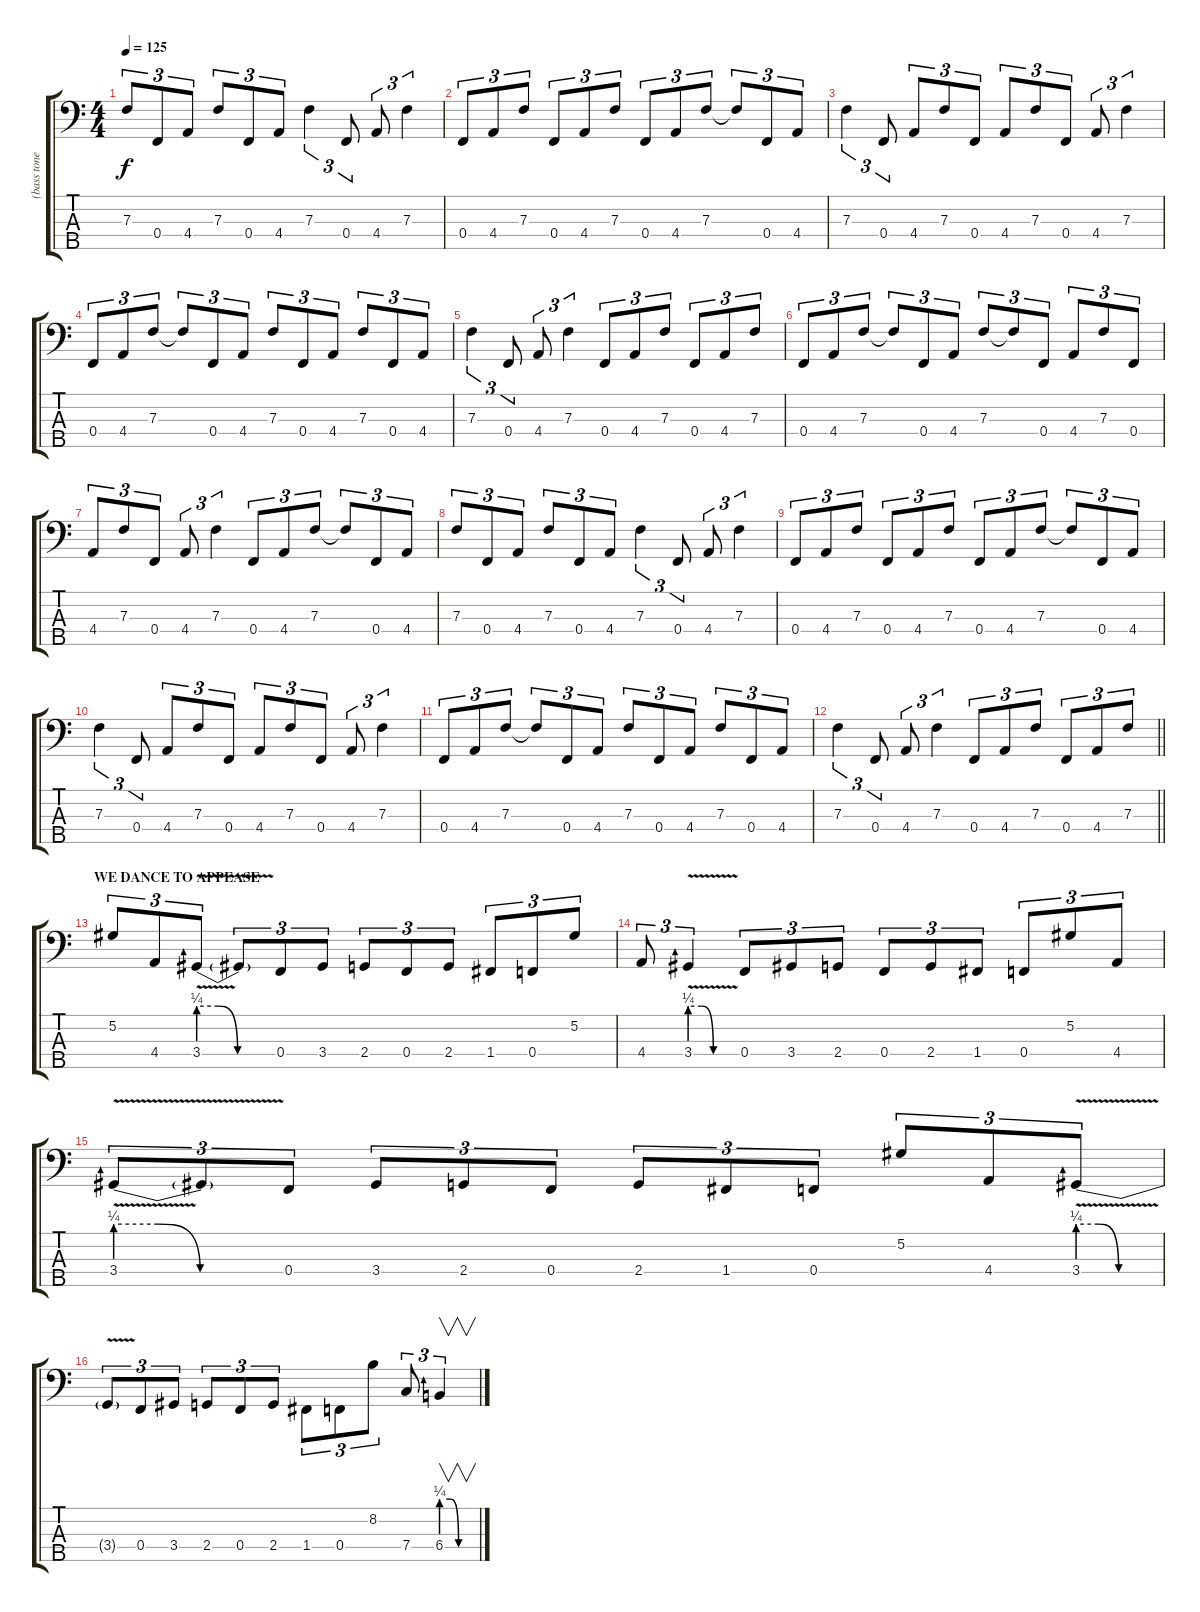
\track ("(bass tone)" "(bass tone") {instrument electricbasspick}
\staff {score tabs}
\tuning (Ab2 Eb2 Bb1 F1 C1) {hide}
\ts (4 4)
\tempo 125
\clef f4
\ks c
7.3.8{tu (3 2) dy f} 0.4.8{tu (3 2)} 4.4.8{tu (3 2)} 7.3.8{tu (3 2)} 0.4.8{tu (3 2)} 4.4.8{tu (3 2)} 7.3.4{tu (3 2)} 0.4.8{tu (3 2)} 4.4.8{tu (3 2)} 7.3.4{tu (3 2)} |
0.4.8{tu (3 2)} 4.4.8{tu (3 2)} 7.3.8{tu (3 2)} 0.4.8{tu (3 2)} 4.4.8{tu (3 2)} 7.3.8{tu (3 2)} 0.4.8{tu (3 2)} 4.4.8{tu (3 2)} 7.3.8{tu (3 2)} 7.3{t}.8{tu (3 2)} 0.4.8{tu (3 2)} 4.4.8{tu (3 2)} |
7.3.4{tu (3 2)} 0.4.8{tu (3 2)} 4.4.8{tu (3 2)} 7.3.8{tu (3 2)} 0.4.8{tu (3 2)} 4.4.8{tu (3 2)} 7.3.8{tu (3 2)} 0.4.8{tu (3 2)} 4.4.8{tu (3 2)} 7.3.4{tu (3 2)} |
0.4.8{tu (3 2)} 4.4.8{tu (3 2)} 7.3.8{tu (3 2)} 7.3{t}.8{tu (3 2)} 0.4.8{tu (3 2)} 4.4.8{tu (3 2)} 7.3.8{tu (3 2)} 0.4.8{tu (3 2)} 4.4.8{tu (3 2)} 7.3.8{tu (3 2)} 0.4.8{tu (3 2)} 4.4.8{tu (3 2)} |
7.3.4{tu (3 2)} 0.4.8{tu (3 2)} 4.4.8{tu (3 2)} 7.3.4{tu (3 2)} 0.4.8{tu (3 2)} 4.4.8{tu (3 2)} 7.3.8{tu (3 2)} 0.4.8{tu (3 2)} 4.4.8{tu (3 2)} 7.3.8{tu (3 2)} |
0.4.8{tu (3 2)} 4.4.8{tu (3 2)} 7.3.8{tu (3 2)} 7.3{t}.8{tu (3 2)} 0.4.8{tu (3 2)} 4.4.8{tu (3 2)} 7.3.8{tu (3 2)} 7.3{t}.8{tu (3 2)} 0.4.8{tu (3 2)} 4.4.8{tu (3 2)} 7.3.8{tu (3 2)} 0.4.8{tu (3 2)} |
4.4.8{tu (3 2)} 7.3.8{tu (3 2)} 0.4.8{tu (3 2)} 4.4.8{tu (3 2)} 7.3.4{tu (3 2)} 0.4.8{tu (3 2)} 4.4.8{tu (3 2)} 7.3.8{tu (3 2)} 7.3{t}.8{tu (3 2)} 0.4.8{tu (3 2)} 4.4.8{tu (3 2)} |
7.3.8{tu (3 2)} 0.4.8{tu (3 2)} 4.4.8{tu (3 2)} 7.3.8{tu (3 2)} 0.4.8{tu (3 2)} 4.4.8{tu (3 2)} 7.3.4{tu (3 2)} 0.4.8{tu (3 2)} 4.4.8{tu (3 2)} 7.3.4{tu (3 2)} |
0.4.8{tu (3 2)} 4.4.8{tu (3 2)} 7.3.8{tu (3 2)} 0.4.8{tu (3 2)} 4.4.8{tu (3 2)} 7.3.8{tu (3 2)} 0.4.8{tu (3 2)} 4.4.8{tu (3 2)} 7.3.8{tu (3 2)} 7.3{t}.8{tu (3 2)} 0.4.8{tu (3 2)} 4.4.8{tu (3 2)} |
7.3.4{tu (3 2)} 0.4.8{tu (3 2)} 4.4.8{tu (3 2)} 7.3.8{tu (3 2)} 0.4.8{tu (3 2)} 4.4.8{tu (3 2)} 7.3.8{tu (3 2)} 0.4.8{tu (3 2)} 4.4.8{tu (3 2)} 7.3.4{tu (3 2)} |
0.4.8{tu (3 2)} 4.4.8{tu (3 2)} 7.3.8{tu (3 2)} 7.3{t}.8{tu (3 2)} 0.4.8{tu (3 2)} 4.4.8{tu (3 2)} 7.3.8{tu (3 2)} 0.4.8{tu (3 2)} 4.4.8{tu (3 2)} 7.3.8{tu (3 2)} 0.4.8{tu (3 2)} 4.4.8{tu (3 2)} |
\barLineRight lightlight
7.3.4{tu (3 2)} 0.4.8{tu (3 2)} 4.4.8{tu (3 2)} 7.3.4{tu (3 2)} 0.4.8{tu (3 2)} 4.4.8{tu (3 2)} 7.3.8{tu (3 2)} 0.4.8{tu (3 2)} 4.4.8{tu (3 2)} 7.3.8{tu (3 2)} |
\section ("" "WE DANCE TO APPEASE")
5.2.8{tu (3 2)} 4.4.8{tu (3 2)} 3.4{be (custom 0 1 15 1 30 0 60 0) v}.8{tu (3 2)} 3.4{t}.8{tu (3 2)} 0.4.8{tu (3 2)} 3.4.8{tu (3 2)} 2.4.8{tu (3 2)} 0.4.8{tu (3 2)} 2.4.8{tu (3 2)} 1.4.8{tu (3 2)} 0.4.8{tu (3 2)} 5.2.8{tu (3 2)} |
4.4.8{tu (3 2)} 3.4{be (custom 0 1 15 1 30 0 60 0) v}.4{tu (3 2)} 0.4.8{tu (3 2)} 3.4.8{tu (3 2)} 2.4.8{tu (3 2)} 0.4.8{tu (3 2)} 2.4.8{tu (3 2)} 1.4.8{tu (3 2)} 0.4.8{tu (3 2)} 5.2.8{tu (3 2)} 4.4.8{tu (3 2)} |
3.4{be (custom 0 1 15 1 30 0 60 0) v}.8{tu (3 2)} 3.4{t}.8{tu (3 2)} 0.4.8{tu (3 2)} 3.4.8{tu (3 2)} 2.4.8{tu (3 2)} 0.4.8{tu (3 2)} 2.4.8{tu (3 2)} 1.4.8{tu (3 2)} 0.4.8{tu (3 2)} 5.2.8{tu (3 2)} 4.4.8{tu (3 2)} 3.4{be (custom 0 1 15 1 30 0 60 0) v}.8{tu (3 2)} |
3.4{t}.8{tu (3 2)} 0.4.8{tu (3 2)} 3.4.8{tu (3 2)} 2.4.8{tu (3 2)} 0.4.8{tu (3 2)} 2.4.8{tu (3 2)} 1.4.8{tu (3 2)} 0.4.8{tu (3 2)} 8.2.8{tu (3 2)} 7.4.8{tu (3 2)} 6.4{be (custom 0 1 15 1 30 0 60 0)}.4{v tu (3 2)}
